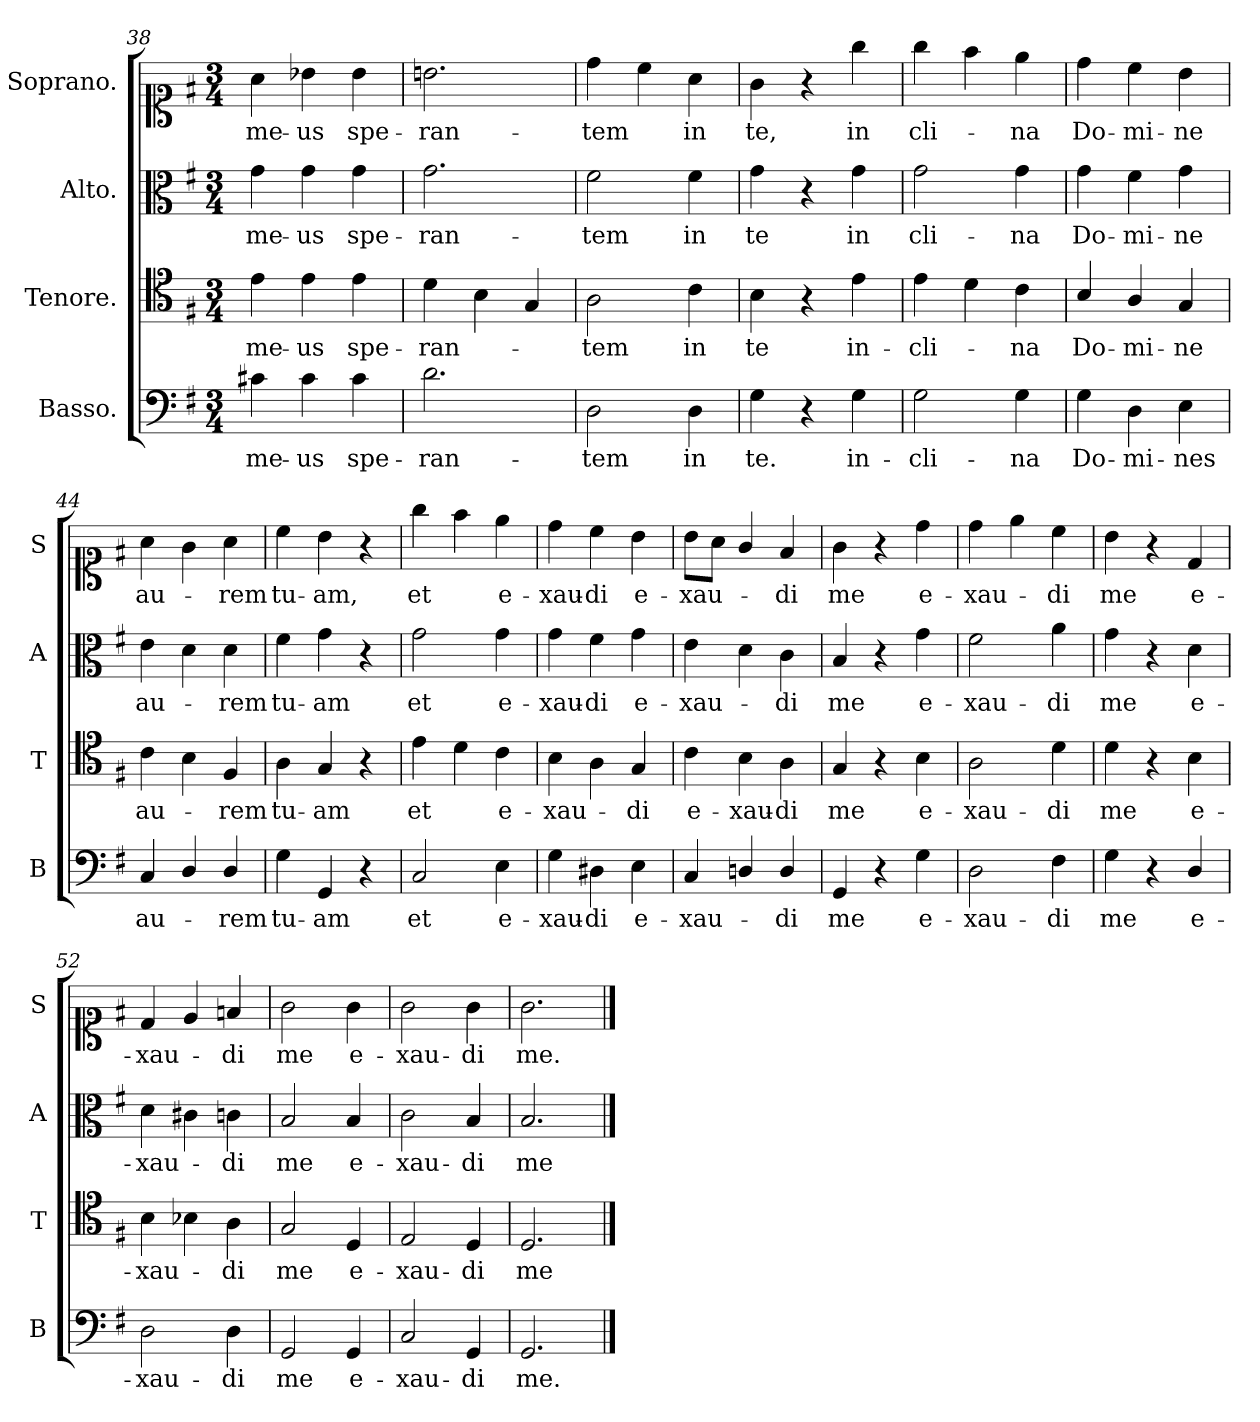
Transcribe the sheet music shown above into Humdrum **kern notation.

**kern	**text	**kern	**text	**kern	**text	**kern	**text
*part4	*part4	*part3	*part3	*part2	*part2	*part1	*part1
*staff4	*staff4	*staff3	*staff3	*staff2	*staff2	*staff1	*staff1
*I"Basso.	*	*I"Tenore.	*	*I"Alto.	*	*I"Soprano.	*
*I'B	*	*I'T	*	*I'A	*	*I'S	*
*clefF4	*	*clefC4	*	*clefC3	*	*clefC1	*
*k[f#]	*	*k[f#]	*	*k[f#]	*	*k[f#]	*
*G:	*	*G:	*	*G:	*	*G:	*
*M3/4	*	*M3/4	*	*M3/4	*	*M3/4	*
=38	=38	=38	=38	=38	=38	=38	=38
4c#X\	me-	4e\	me-	4g\	me-	4a\	me-
4c#\	-us	4e\	-us	4g\	-us	4b-X\	-us
4c#\	spe-	4e\	spe-	4g\	spe-	4b-\	spe-
=39	=39	=39	=39	=39	=39	=39	=39
2.d\	-ran-	4d\	-ran-	2.g\	-ran-	2.bn\	-ran-
.	.	4B\	.	.	.	.	.
.	.	4G/	.	.	.	.	.
=40	=40	=40	=40	=40	=40	=40	=40
2D\	-tem	2A\	-tem	2f#\	-tem	4dd\	-tem
.	.	.	.	.	.	4cc\	.
4D\	in	4c\	in	4f#\	in	4a\	in
=41	=41	=41	=41	=41	=41	=41	=41
4G\	te.	4B\	te	4g\	te	4g\	te,
4r	.	4r	.	4r	.	4r	.
4G\	in-	4e\	in-	4g\	in	4gg\	in
=42	=42	=42	=42	=42	=42	=42	=42
2G\	-cli-	4e\	-cli-	2g\	cli-	4gg\	cli-
.	.	4d\	.	.	.	4ff#\	.
4G\	-na	4c\	-na	4g\	-na	4ee\	-na
=43	=43	=43	=43	=43	=43	=43	=43
4G\	Do-	4B/	Do-	4g\	Do-	4dd\	Do-
4D\	-mi-	4A/	-mi-	4f#\	-mi-	4cc\	-mi-
4E\	-nes	4G/	-ne	4g\	-ne	4b\	-ne
=44	=44	=44	=44	=44	=44	=44	=44
4C/	au-	4c\	au-	4e\	au-	4a\	au-
4D/	.	4B\	.	4d\	.	4g\	.
4D/	-rem	4F#/	-rem	4d\	-rem	4a\	-rem
=45	=45	=45	=45	=45	=45	=45	=45
4G\	tu-	4A\	tu-	4f#\	tu-	4cc\	tu-
4GG/	-am	4G/	-am	4g\	-am	4b\	-am,
4r	.	4r	.	4r	.	4r	.
=46	=46	=46	=46	=46	=46	=46	=46
2C/	et	4e\	et	2g\	et	4gg\	et
.	.	4d\	.	.	.	4ff#\	.
4E\	e-	4c\	e-	4g\	e-	4ee\	e-
=47	=47	=47	=47	=47	=47	=47	=47
4G\	-xau-	4B\	-xau-	4g\	-xau-	4dd\	-xau-
4D#X\	-di	4A\	.	4f#\	-di	4cc\	-di
4E\	e-	4G/	-di	4g\	e-	4b\	e-
=48	=48	=48	=48	=48	=48	=48	=48
4C/	-xau-	4c\	e-	4e\	-xau-	8b\L	-xau-
.	.	.	.	.	.	8a\J	.
4Dn/	.	4B\	-xau-	4d\	.	4g/	.
4D/	-di	4A\	-di	4c\	-di	4f#/	-di
=49	=49	=49	=49	=49	=49	=49	=49
4GG/	me	4G/	me	4B/	me	4g\	me
4r	.	4r	.	4r	.	4r	.
4G\	e-	4B\	e-	4g\	e-	4dd\	e-
=50	=50	=50	=50	=50	=50	=50	=50
2D\	-xau-	2A\	-xau-	2f#\	-xau-	4dd\	-xau-
.	.	.	.	.	.	4ee\	.
4F#\	-di	4d\	-di	4a\	-di	4cc\	-di
=51	=51	=51	=51	=51	=51	=51	=51
4G\	me	4d\	me	4g\	me	4b\	me
4r	.	4r	.	4r	.	4r	.
4D/	e-	4B\	e-	4d\	e-	4d/	e-
=52	=52	=52	=52	=52	=52	=52	=52
2D\	-xau-	4B\	-xau-	4d\	-xau-	4d/	-xau-
.	.	4B-X\	.	4c#X\	.	4e/	.
4D\	-di	4A\	-di	4cn\	-di	4fn/	-di
=53	=53	=53	=53	=53	=53	=53	=53
2GG/	me	2G/	me	2B/	me	2g\	me
4GG/	e-	4D/	e-	4B/	e-	4g\	e-
=54	=54	=54	=54	=54	=54	=54	=54
2C/	-xau-	2E/	-xau-	2c\	-xau-	2g\	-xau-
4GG/	-di	4D/	-di	4B/	-di	4g\	-di
=55	=55	=55	=55	=55	=55	=55	=55
2.GG/	me.	2.D/	me	2.B/	me	2.g\	me.
==	==	==	==	==	==	==	==
*-	*-	*-	*-	*-	*-	*-	*-
